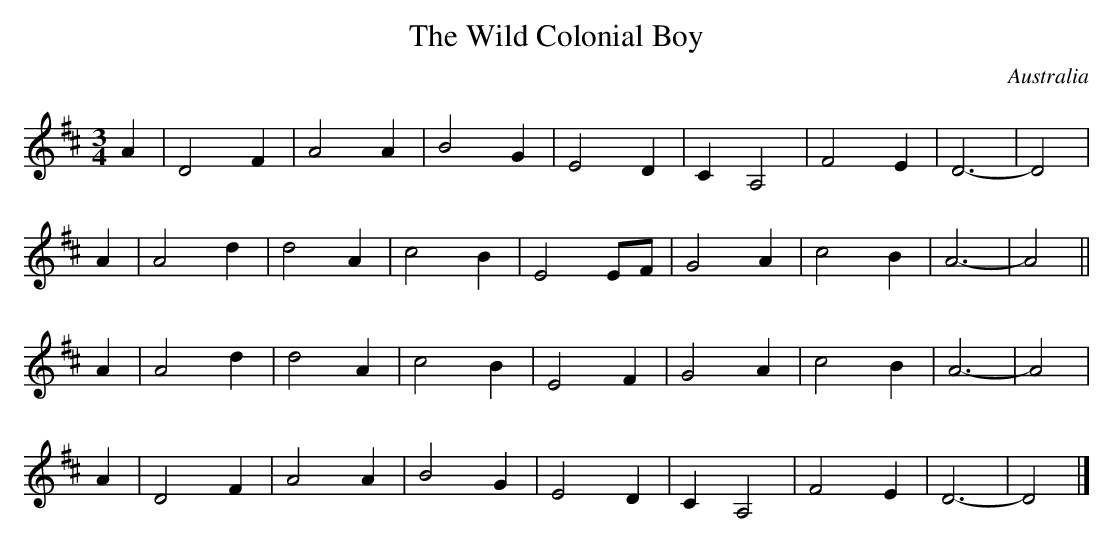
X:1
T: The Wild Colonial Boy
L:1/4
M:3/4
O:Australia
K: D
A | D2F | A2A | B2G | E2D | CA,2 | F2E | D3- | D2 |
A | A2d | d2A | c2B | E2E/F/ | G2A | c2B | A3- | A2 ||
A | A2d | d2A | c2B | E2F | G2A | c2B | A3- | A2 |
A | D2F | A2A | B2G | E2D | CA,2 | F2E | D3- | D2 |]
